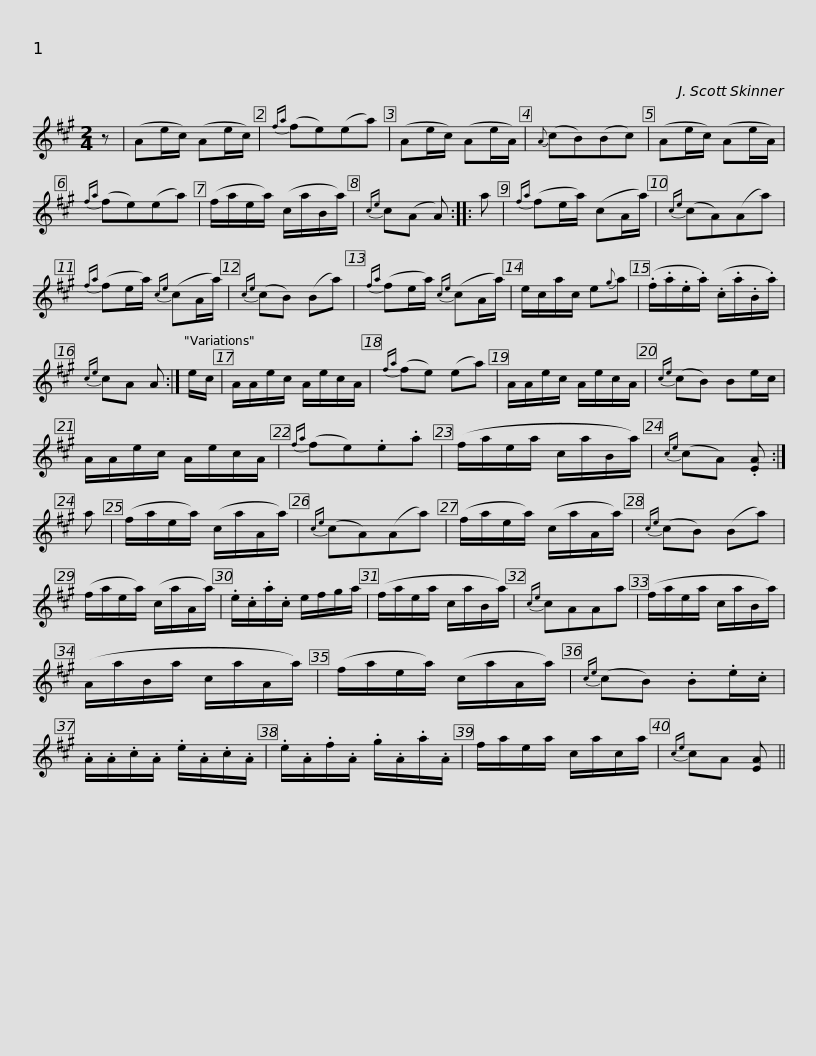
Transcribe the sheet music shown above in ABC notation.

X:1
L:1/8
M:2/4
I:linebreak $
K:A
V:1 treble
V:1
 z | (Ae/c/) (Ae/c/) |{fa} (fe)(ea) | (Ae/c/) (Ae/A/) |{A} (cB)(Bc) | %5
 (Ae/c/) (Ae/A/) |{fa} (fe)(ea) | (f/a/e/a/) (c/a/B/a/) |${ce} c(A A) :: a | %10
{fa} (fe/a/) (cA/a/) |{ce} (cA)(Aa) |{fa} (fe/a/){ce} (cA/a/) |{ce} (cB) (Ba) |{fa} (fe/a/){ce} (cA/a/) |$ %15
 e/c/a/c/ e{g}a | (.f/.a/.e/.a/) (.c/.a/.B/.a/) |{ce} cA A :| e/c/ | A/A/e/c/ A/e/c/A/ | %20
{fa} (fe) (ea) | A/A/e/c/ A/e/c/A/ |${ce} (cB) Be/c/ | A/A/e/c/ A/e/c/A/ |{fa} (fe).e.a | %25
 (f/a/e/a/ c/a/B/a/) |{ce} (cA) .[EA] :| a | (f/a/e/a/) (c/a/A/a/) |${ce} (cA)(Aa) | %30
 (f/a/e/a/) (c/a/A/a/) |{ce} (cB) (Ba) | (f/a/e/a/) (c/a/A/a/) | .e/.c/.a/.c/ e/f/g/a/ | (f/a/e/a/ c/a/B/a/) | %35
{ce} cAAa |$ (f/a/e/a/ c/a/B/a/) | (A/a/B/a/ c/a/A/a/) | (f/a/e/a/) (c/a/A/a/) |{ce} (cB) .B.e/.c/ | %40
 .A/.A/.c/.A/ .e/.A/.c/.A/ | .e/.A/.f/.A/ .g/.A/.a/.A/ |$ f/a/e/a/ c/a/c/a/ |{ce} cA [EA] || %44
